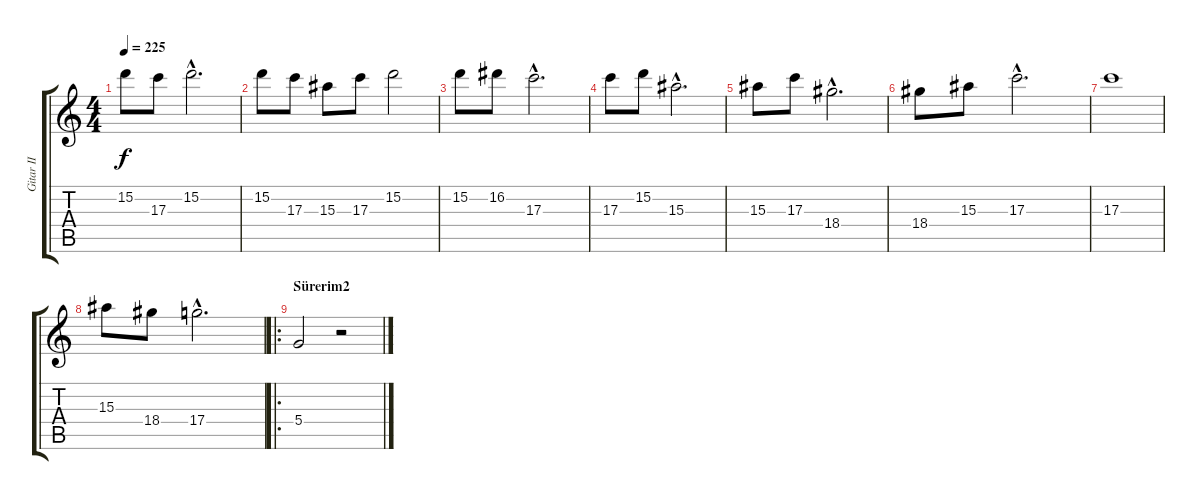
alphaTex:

\track ("Gitar II" "Gitar II") {instrument distortionguitar}
\staff {score tabs}
\tuning (E4 B3 G3 D3 A2 E2) {hide}
\ts (4 4)
\tempo 225
\clef g2
\ks c
15.2.8{dy f} 17.3.8 15.2{hac}.2{d} |
15.2.8 17.3.8 15.3.8 17.3.8 15.2.2 |
15.2.8 16.2.8 17.3{hac}.2{d} |
17.3.8 15.2.8 15.3{hac}.2{d} |
15.3.8 17.3.8 18.4{hac}.2{d} |
18.4.8 15.3.8 17.3{hac}.2{d} |
17.3.1 |
15.3.8 18.4.8 17.4{hac}.2{d} |
\ro
\section ("" "Sürerim2")
5.4.2 r.2
